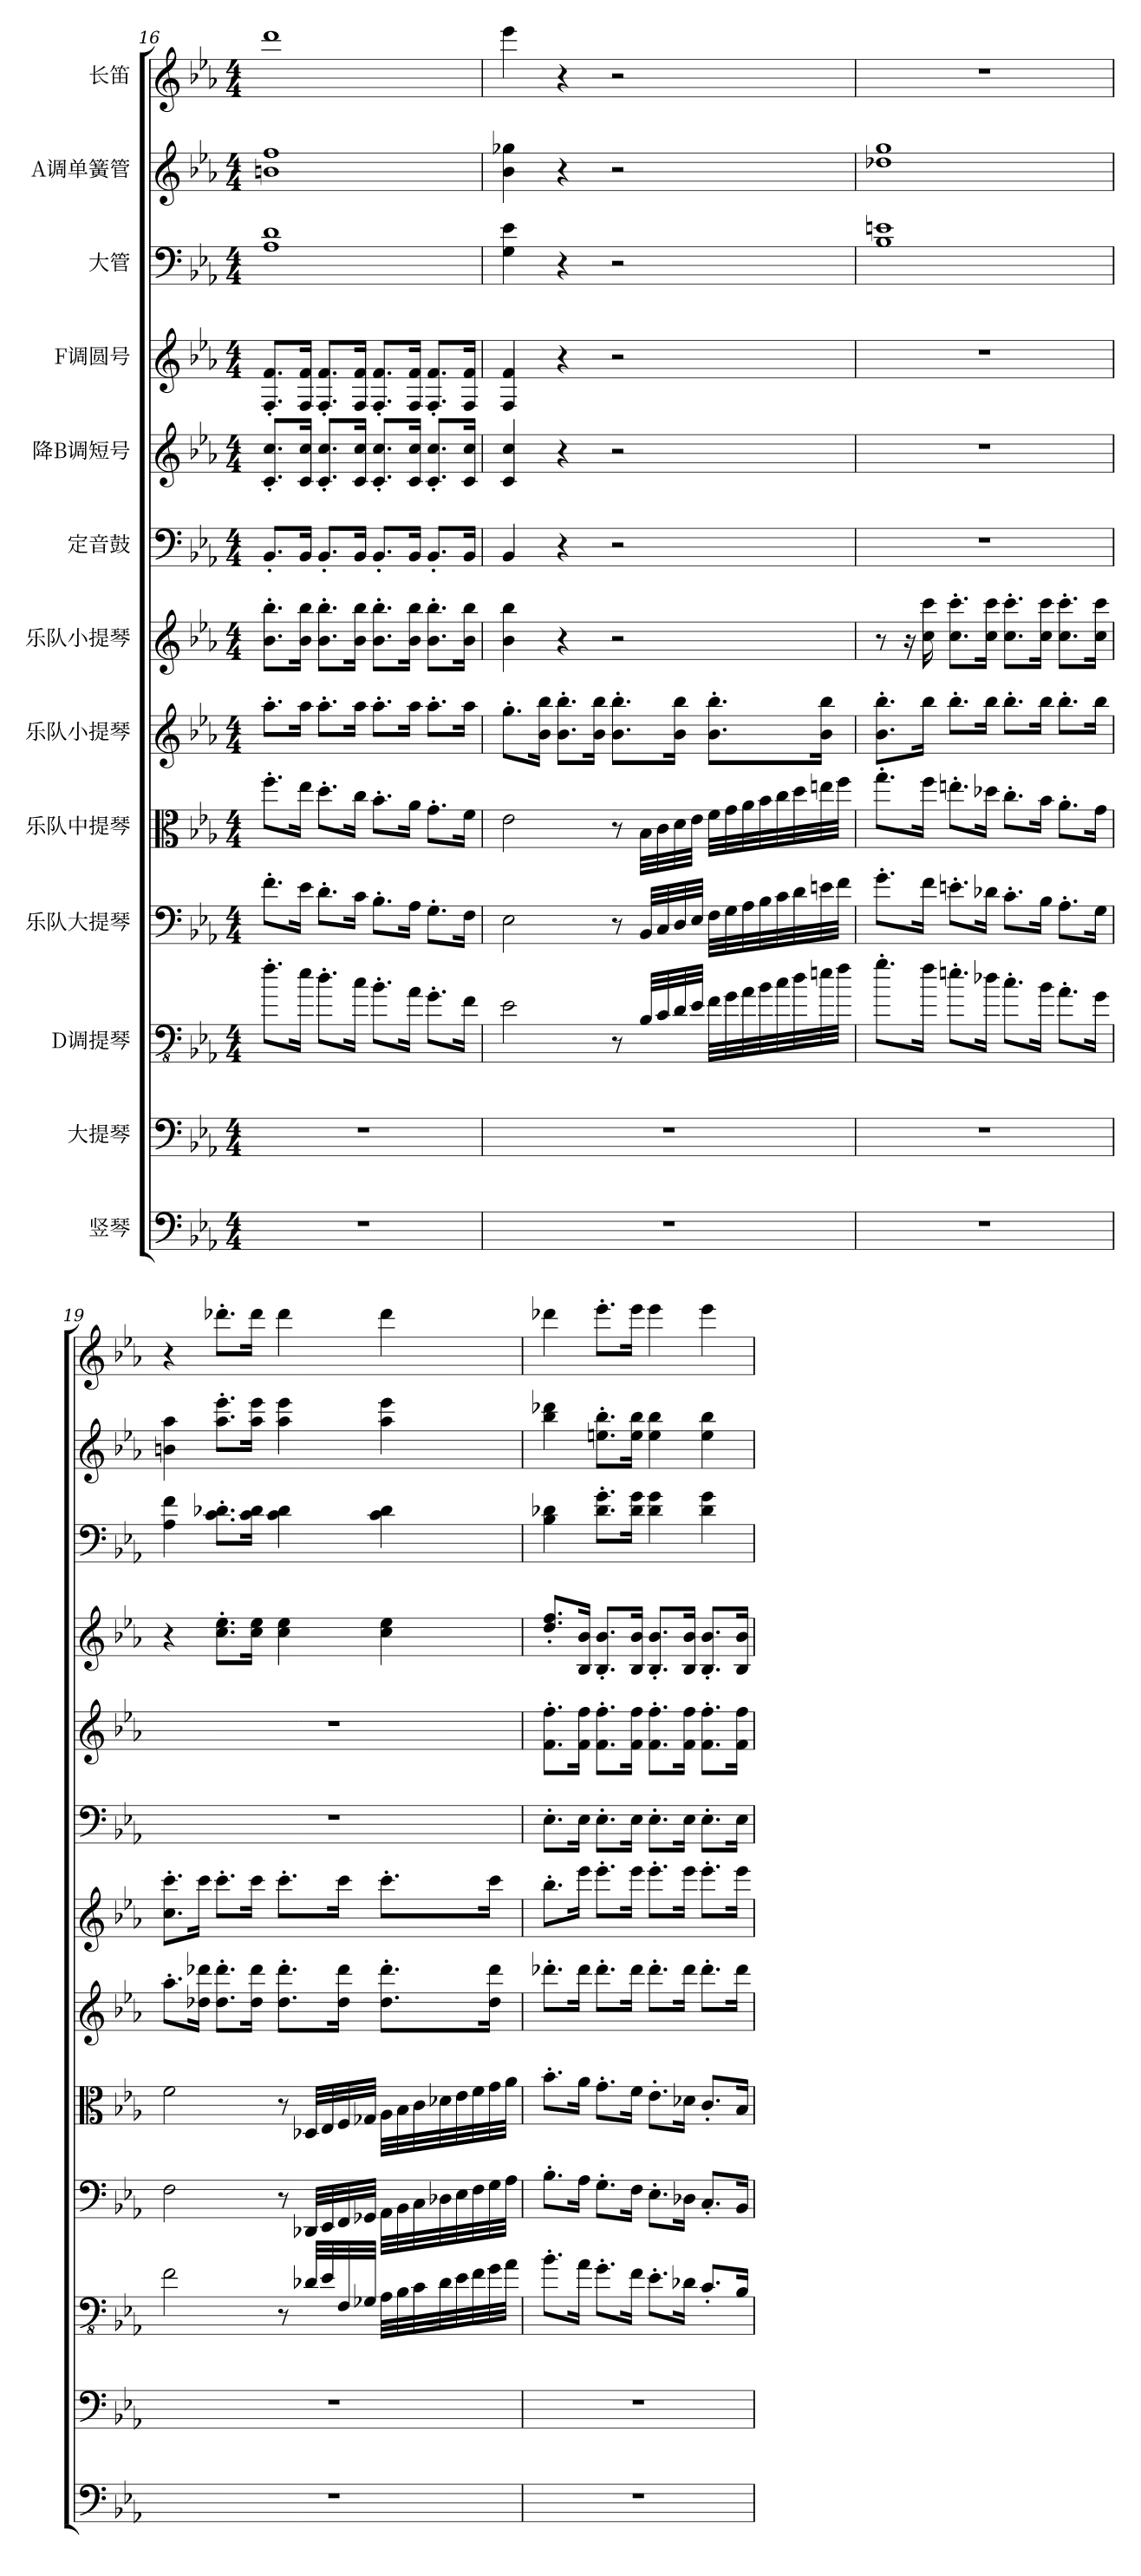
**kern	**kern	**kern	**kern	**kern	**kern	**kern	**kern	**kern	**kern	**kern	**kern	**kern
*part13	*part12	*part11	*part10	*part9	*part8	*part7	*part6	*part5	*part4	*part3	*part2	*part1
*staff13	*staff12	*staff11	*staff10	*staff9	*staff8	*staff7	*staff6	*staff5	*staff4	*staff3	*staff2	*staff1
*I"竖琴	*I"大提琴	*I"D调提琴	*I"乐队大提琴	*I"乐队中提琴	*I"乐队小提琴	*I"乐队小提琴	*I"定音鼓	*I"降B调短号	*I"F调圆号	*I"大管	*I"A调单簧管	*I"长笛
*clefF4	*clefF4	*clefFv4	*clefF4	*clefC3	*clefG2	*clefG2	*clefF4	*clefG2	*clefG2	*clefF4	*clefG2	*clefG2
*	*	*ITrd7c12	*	*	*	*	*	*ITrd1c2	*ITrd4c7	*	*ITrd1c2	*
*k[b-e-a-]	*k[b-e-a-]	*k[b-e-a-]	*k[b-e-a-]	*k[b-e-a-]	*k[b-e-a-]	*k[b-e-a-]	*k[b-e-a-]	*k[b-e-a-d-g-]	*k[b-e-a-d-]	*k[b-e-a-]	*k[b-e-a-d-g-]	*k[b-e-a-]
*M4/4	*M4/4	*M4/4	*M4/4	*M4/4	*M4/4	*M4/4	*M4/4	*M4/4	*M4/4	*M4/4	*M4/4	*M4/4
=16	=16	=16	=16	=16	=16	=16	=16	=16	=16	=16	=16	=16
1r	1r	8.F'\L	8.f'\L	8.ff'\L	8.aa-'\L	8.b-\' 8.bb-\'L	8.BB-'/L	8.B-/' 8.b-/'L	8.BB-/' 8.B-/'L	1A- 1d	1an 1ee-	1ddd
.	.	16E-\Jk	16e-\Jk	16ee-\Jk	16aa-\Jk	16b-\ 16bb-\Jk	16BB-/Jk	16B-/ 16b-/Jk	16BB-/ 16B-/Jk	.	.	.
.	.	8.D'\L	8.d'\L	8.dd'\L	8.aa-'\L	8.b-\' 8.bb-\'L	8.BB-'/L	8.B-/' 8.b-/'L	8.BB-/' 8.B-/'L	.	.	.
.	.	16C\Jk	16c\Jk	16cc\Jk	16aa-\Jk	16b-\ 16bb-\Jk	16BB-/Jk	16B-/ 16b-/Jk	16BB-/ 16B-/Jk	.	.	.
.	.	8.BB-'\L	8.B-'\L	8.b-'\L	8.aa-'\L	8.b-\' 8.bb-\'L	8.BB-'/L	8.B-/' 8.b-/'L	8.BB-/' 8.B-/'L	.	.	.
.	.	16AA-\Jk	16A-\Jk	16a-\Jk	16aa-\Jk	16b-\ 16bb-\Jk	16BB-/Jk	16B-/ 16b-/Jk	16BB-/ 16B-/Jk	.	.	.
.	.	8.GG'\L	8.G'\L	8.g'\L	8.aa-'\L	8.b-\' 8.bb-\'L	8.BB-'/L	8.B-/' 8.b-/'L	8.BB-/' 8.B-/'L	.	.	.
.	.	16FF\Jk	16F\Jk	16f\Jk	16aa-\Jk	16b-\ 16bb-\Jk	16BB-/Jk	16B-/ 16b-/Jk	16BB-/ 16B-/Jk	.	.	.
!!LO:PB:g=z
=17	=17	=17	=17	=17	=17	=17	=17	=17	=17	=17	=17	=17
1r	1r	2EE-\	2E-\	2e-\	8.gg'\L	4b-\ 4bb-\	4BB-/	4B-/ 4b-/	4BB-/ 4B-/	4G\ 4e-\	4a-\ 4ff-X\	4eee-\
.	.	.	.	.	16b-\ 16bb-\Jk	.	.	.	.	.	.	.
.	.	.	.	.	8.b-\' 8.bb-\'L	4r	4r	4r	4r	4r	4r	4r
.	.	.	.	.	16b-\ 16bb-\Jk	.	.	.	.	.	.	.
.	.	8r	8r	8r	8.b-\' 8.bb-\'L	2r	2r	2r	2r	2r	2r	2r
.	.	32BBB-/LLL	32BB-/LLL	32B-\LLL	.	.	.	.	.	.	.	.
.	.	32CC/	32C/	32c\	.	.	.	.	.	.	.	.
.	.	32DD/	32D/	32d\	16b-\ 16bb-\Jk	.	.	.	.	.	.	.
.	.	32EE-/JJJ	32E-/JJJ	32e-\JJJ	.	.	.	.	.	.	.	.
.	.	32FF\LLL	32F\LLL	32f\LLL	8.b-\' 8.bb-\'L	.	.	.	.	.	.	.
.	.	32GG\	32G\	32g\	.	.	.	.	.	.	.	.
.	.	32AA-\	32A-\	32a-\	.	.	.	.	.	.	.	.
.	.	32BB-\	32B-\	32b-\	.	.	.	.	.	.	.	.
.	.	32C\	32c\	32cc\	.	.	.	.	.	.	.	.
.	.	32D\	32d\	32dd\	.	.	.	.	.	.	.	.
.	.	32En\	32en\	32een\	16b-\ 16bb-\Jk	.	.	.	.	.	.	.
.	.	32F\JJJ	32f\JJJ	32ff\JJJ	.	.	.	.	.	.	.	.
=18	=18	=18	=18	=18	=18	=18	=18	=18	=18	=18	=18	=18
1r	1r	8.G'\L	8.g'\L	8.gg'\L	8.b-\' 8.bb-\'L	8r	1r	1r	1r	1B- 1en	1cc-X 1ff	1r
.	.	.	.	.	.	16r	.	.	.	.	.	.
.	.	16F\Jk	16f\Jk	16ff\Jk	16bb-\Jk	16cc\ 16ccc\	.	.	.	.	.	.
.	.	8.En'\L	8.en'\L	8.een'\L	8.bb-'\L	8.cc\' 8.ccc\'L	.	.	.	.	.	.
.	.	16D-X\Jk	16d-X\Jk	16dd-X\Jk	16bb-\Jk	16cc\ 16ccc\Jk	.	.	.	.	.	.
.	.	8.C'\L	8.c'\L	8.cc'\L	8.bb-'\L	8.cc\' 8.ccc\'L	.	.	.	.	.	.
.	.	16BB-\Jk	16B-\Jk	16b-\Jk	16bb-\Jk	16cc\ 16ccc\Jk	.	.	.	.	.	.
.	.	8.AA-'\L	8.A-'\L	8.a-'\L	8.bb-'\L	8.cc\' 8.ccc\'L	.	.	.	.	.	.
.	.	16GG\Jk	16G\Jk	16g\Jk	16bb-\Jk	16cc\ 16ccc\Jk	.	.	.	.	.	.
!!LO:PB:g=z
=19	=19	=19	=19	=19	=19	=19	=19	=19	=19	=19	=19	=19
1r	1r	2FF\	2F\	2f\	8.aa-'\L	8.cc\' 8.ccc\'L	1r	1r	4r	4A-\ 4f\	4an\ 4gg-\	4r
.	.	.	.	.	16dd-X\ 16ddd-X\Jk	16ccc\Jk	.	.	.	.	.	.
.	.	.	.	.	8.dd-\' 8.ddd-\'L	8.ccc'\L	.	.	8.f\' 8.a-\'L	8.c\' 8.d-X\'L	8.gg-\' 8.ddd-\'L	8.ddd-X'\L
.	.	.	.	.	16dd-\ 16ddd-\Jk	16ccc\Jk	.	.	16f\ 16a-\Jk	16c\ 16d-\Jk	16gg-\ 16ddd-\Jk	16ddd-\Jk
.	.	8r	8r	8r	8.dd-\' 8.ddd-\'L	8.ccc'\L	.	.	4f\ 4a-\	4c\ 4d-\	4gg-\ 4ddd-\	4ddd-\
.	.	32DD-X/LLL	32DD-X/LLL	32D-X/LLL	.	.	.	.	.	.	.	.
.	.	32EE-/	32EE-/	32E-/	.	.	.	.	.	.	.	.
.	.	32FFF/	32FF/	32F/	16dd-\ 16ddd-\Jk	16ccc\Jk	.	.	.	.	.	.
.	.	32GGG-X/JJJ	32GG-X/JJJ	32G-X/JJJ	.	.	.	.	.	.	.	.
.	.	32AAA-\LLL	32AA-\LLL	32A-\LLL	8.dd-\' 8.ddd-\'L	8.ccc'\L	.	.	4f\ 4a-\	4c\ 4d-\	4gg-\ 4ddd-\	4ddd-\
.	.	32BBB-\	32BB-\	32B-\	.	.	.	.	.	.	.	.
.	.	32CC\	32C\	32c\	.	.	.	.	.	.	.	.
.	.	32DD-\	32D-X\	32d-X\	.	.	.	.	.	.	.	.
.	.	32EE-\	32E-\	32e-\	.	.	.	.	.	.	.	.
.	.	32FF\	32F\	32f\	.	.	.	.	.	.	.	.
.	.	32GG\	32G\	32g\	16dd-\ 16ddd-\Jk	16ccc\Jk	.	.	.	.	.	.
.	.	32AA-\JJJ	32A-\JJJ	32a-\JJJ	.	.	.	.	.	.	.	.
=20	=20	=20	=20	=20	=20	=20	=20	=20	=20	=20	=20	=20
1r	1r	8.BB-'\L	8.B-'\L	8.b-'\L	8.ddd-X'\L	8.bb-'\L	8.E-'\L	8.e-\' 8.ee-\'L	8.g/' 8.b-/'L	4B-\ 4d-X\	4aa-\ 4ccc-X\	4ddd-X\
.	.	16AA-\Jk	16A-\Jk	16a-\Jk	16ddd-\Jk	16eee-\Jk	16E-\Jk	16e-\ 16ee-\Jk	16E-/ 16e-/Jk	.	.	.
.	.	8.GG'\L	8.G'\L	8.g'\L	8.ddd-'\L	8.eee-'\L	8.E-'\L	8.e-\' 8.ee-\'L	8.E-/' 8.e-/'L	8.d-\' 8.g\'L	8.ddn\' 8.aa-\'L	8.eee-'\L
.	.	16FF\Jk	16F\Jk	16f\Jk	16ddd-\Jk	16eee-\Jk	16E-\Jk	16e-\ 16ee-\Jk	16E-/ 16e-/Jk	16d-\ 16g\Jk	16dd\ 16aa-\Jk	16eee-\Jk
.	.	8.EE-'\L	8.E-'\L	8.e-'\L	8.ddd-'\L	8.eee-'\L	8.E-'\L	8.e-\' 8.ee-\'L	8.E-/' 8.e-/'L	4d-\ 4g\	4dd\ 4aa-\	4eee-\
.	.	16DD-X\Jk	16D-X\Jk	16d-X\Jk	16ddd-\Jk	16eee-\Jk	16E-\Jk	16e-\ 16ee-\Jk	16E-/ 16e-/Jk	.	.	.
.	.	8.CC'/L	8.C'/L	8.c'/L	8.ddd-'\L	8.eee-'\L	8.E-'\L	8.e-\' 8.ee-\'L	8.E-/' 8.e-/'L	4d-\ 4g\	4dd\ 4aa-\	4eee-\
.	.	16BBB-/Jk	16BB-/Jk	16B-/Jk	16ddd-\Jk	16eee-\Jk	16E-\Jk	16e-\ 16ee-\Jk	16E-/ 16e-/Jk	.	.	.
=	=	=	=	=	=	=	=	=	=	=	=	=
*-	*-	*-	*-	*-	*-	*-	*-	*-	*-	*-	*-	*-
